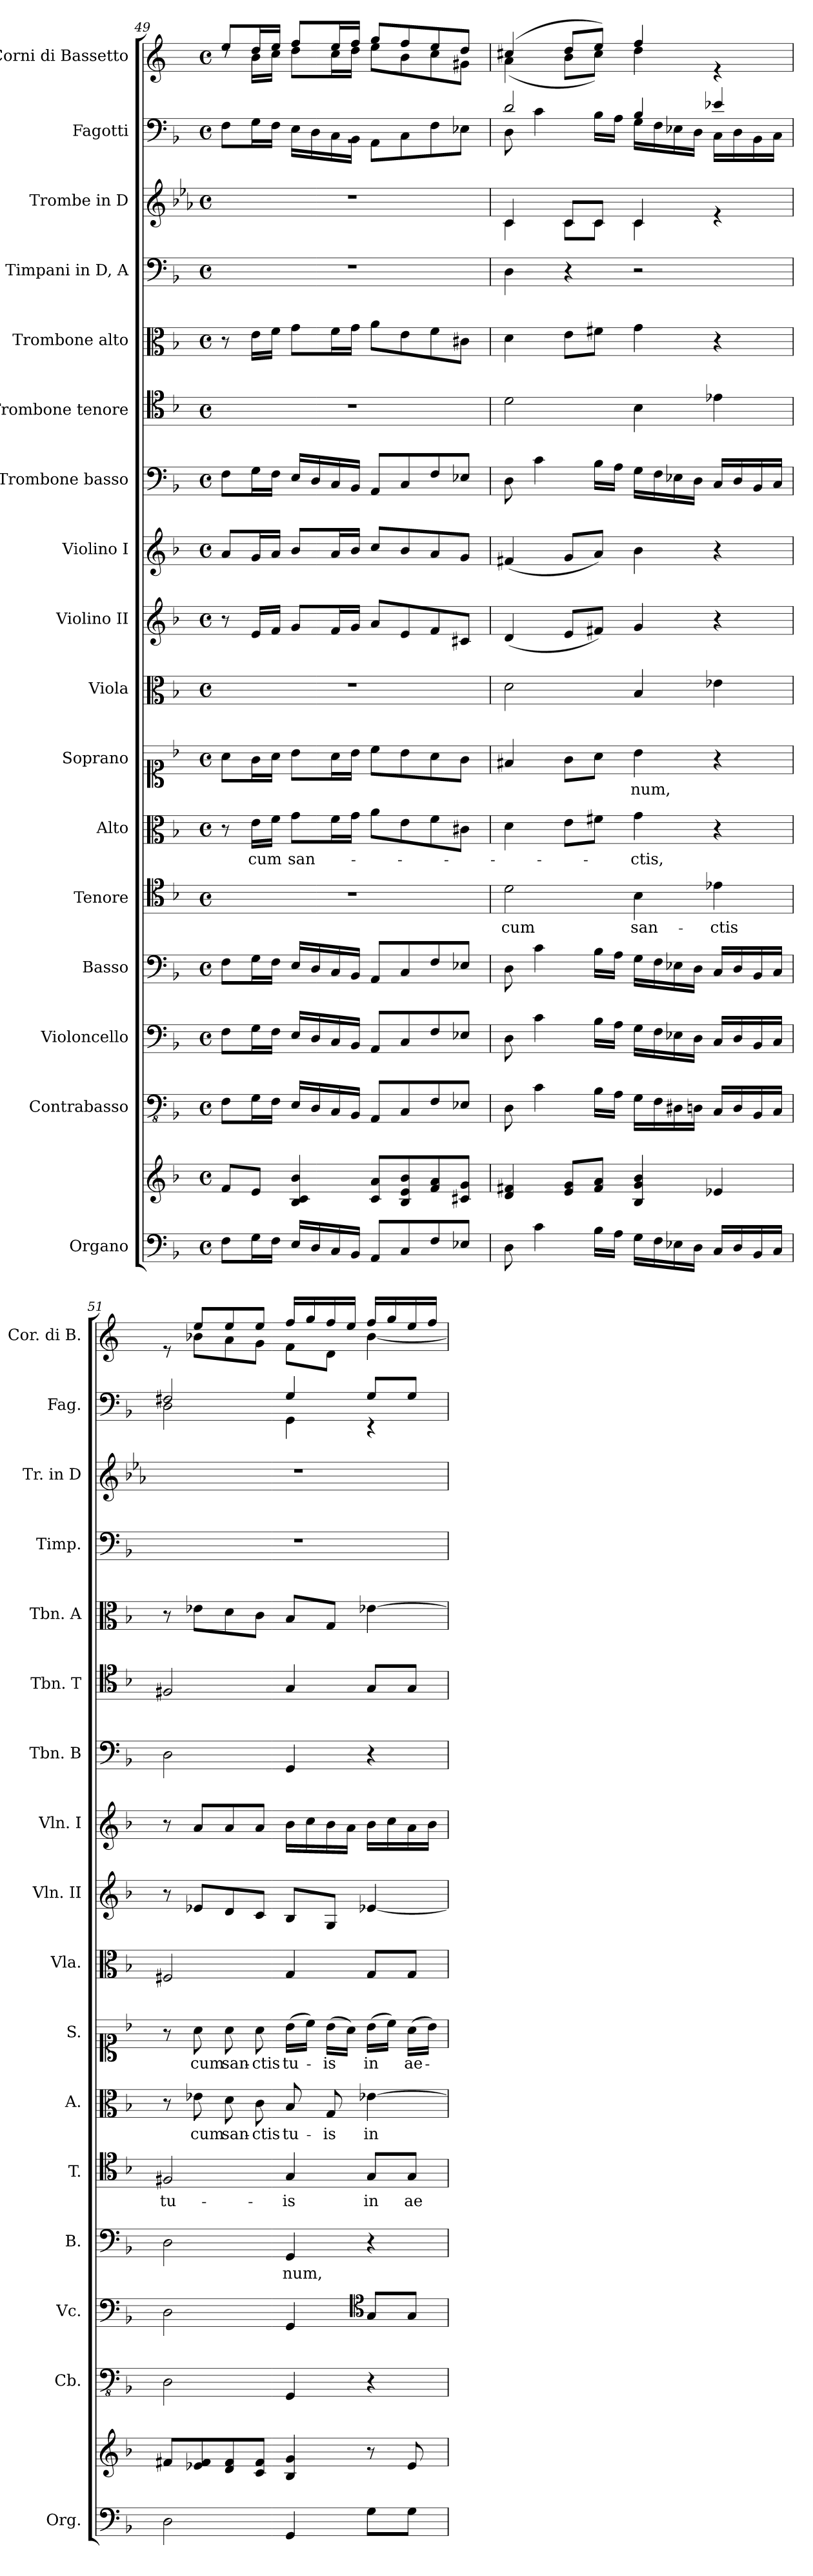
**kern	**kern	**kern	**kern	**kern	**text	**kern	**text	**kern	**text	**kern	**text	**kern	**kern	**kern	**kern	**kern	**kern	**kern	**kern	**kern	**kern
*part17	*part17	*part16	*part15	*part14	*part14	*part13	*part13	*part12	*part12	*part11	*part11	*part10	*part9	*part8	*part7	*part6	*part5	*part4	*part3	*part2	*part1
*staff18	*staff17	*staff16	*staff15	*staff14	*staff14	*staff13	*staff13	*staff12	*staff12	*staff11	*staff11	*staff10	*staff9	*staff8	*staff7	*staff6	*staff5	*staff4	*staff3	*staff2	*staff1
*I"Organo	*	*I"Contrabasso	*I"Violoncello	*I"Basso	*	*I"Tenore	*	*I"Alto	*	*I"Soprano	*	*I"Viola	*I"Violino II	*I"Violino I	*I"Trombone basso	*I"Trombone tenore	*I"Trombone alto	*I"Timpani in D, A	*I"Trombe in D	*I"Fagotti	*I"Corni di Bassetto
*I'Org.	*	*I'Cb.	*I'Vc.	*I'B.	*	*I'T.	*	*I'A.	*	*I'S.	*	*I'Vla.	*I'Vln. II	*I'Vln. I	*I'Tbn. B	*I'Tbn. T	*I'Tbn. A	*I'Timp.	*I'Tr. in D	*I'Fag.	*I'Cor. di B.
*clefF4	*clefG2	*clefFv4	*clefF4	*clefF4	*	*clefC4	*	*clefC3	*	*clefC1	*	*clefC3	*clefG2	*clefG2	*clefF4	*clefC4	*clefC3	*clefF4	*clefG2	*clefF4	*clefG2
*	*	*	*	*	*	*	*	*	*	*	*	*	*	*	*	*	*	*	*ITrd-1c-2	*	*ITrd4c7
*k[b-]	*k[b-]	*k[b-]	*k[b-]	*k[b-]	*	*k[b-]	*	*k[b-]	*	*k[b-]	*	*k[b-]	*k[b-]	*k[b-]	*k[b-]	*k[b-]	*k[b-]	*k[b-]	*k[b-]	*k[b-]	*k[b-]
*M4/4	*M4/4	*M4/4	*M4/4	*M4/4	*	*M4/4	*	*M4/4	*	*M4/4	*	*M4/4	*M4/4	*M4/4	*M4/4	*M4/4	*M4/4	*M4/4	*M4/4	*M4/4	*M4/4
*met(c)	*met(c)	*met(c)	*met(c)	*met(c)	*	*met(c)	*	*met(c)	*	*met(c)	*	*met(c)	*met(c)	*met(c)	*met(c)	*met(c)	*met(c)	*met(c)	*met(c)	*met(c)	*met(c)
=49	=49	=49	=49	=49	=49	=49	=49	=49	=49	=49	=49	=49	=49	=49	=49	=49	=49	=49	=49	=49	=49
*	*	*	*	*	*	*	*	*	*	*	*	*	*	*	*	*	*	*	*	*^	*^
8F\L	8f/L	8FF\L	8F\L	8F\L	.	1r	.	8r	.	8a\L	.	1r	8r	8a/L	8F\L	1r	8r	1r	1r	1rBB	8F\L	8a/L	8rdd
!	!	!	!	!	!	!	!	!	!LO:LY:b	!	!	!	!	!	!	!	!	!	!	!	!	!	!
16G\L	8e/J	16GG\L	16G\L	16G\L	.	.	.	16e\LL	cum	16g\L	.	.	16e/LL	16g/L	16G\L	.	16e\LL	.	.	.	16G\L	16g/L	16e\LL
16F\JJ	.	16FF\JJ	16F\JJ	16F\JJ	.	.	.	16f\JJ	.	16a\JJ	.	.	16f/JJ	16a/JJ	16F\JJ	.	16f\JJ	.	.	.	16F\JJ	16a/JJ	16f\JJ
!	!	!	!	!	!	!	!	!	!LO:LY:b	!	!	!	!	!	!	!	!	!	!	!	!	!	!
16E/LL	4B-/ 4c/ 4b-/	16EE/LL	16E/LL	16E/LL	.	.	.	8g\L	san-	8b-\L	.	.	8g/L	8b-/L	16E/LL	.	8g\L	.	.	.	16E\LL	8b-/L	8g\L
16D/	.	16DD/	16D/	16D/	.	.	.	.	.	.	.	.	.	.	16D/	.	.	.	.	.	16D\	.	.
16C/	.	16CC/	16C/	16C/	.	.	.	16f\L	.	16a\L	.	.	16f/L	16a/L	16C/	.	16f\L	.	.	.	16C\	16a/L	16f\L
16BB-/JJ	.	16BBB-/JJ	16BB-/JJ	16BB-/JJ	.	.	.	16g\JJ	.	16b-\JJ	.	.	16g/JJ	16b-/JJ	16BB-/JJ	.	16g\JJ	.	.	.	16BB-\JJ	16b-/JJ	16g\JJ
8AA/L	8c/ 8a/L	8AAA/L	8AA/L	8AA/L	.	.	.	8a\L	.	8cc\L	.	.	8a/L	8cc/L	8AA/L	.	8a\L	.	.	.	8AA\L	8cc/L	8a\L
8C/	8B-/ 8e/ 8b-/	8CC/	8C/	8C/	.	.	.	8e\	.	8b-\	.	.	8e/	8b-/	8C/	.	8e\	.	.	.	8C\	8b-/	8e\
8F/	8f/ 8a/	8FF/	8F/	8F/	.	.	.	8f\	.	8a\	.	.	8f/	8a/	8F/	.	8f\	.	.	.	8F\	8a/	8f\
8E-X/J	8c#X/ 8g/J	8EE-X/J	8E-X/J	8E-X/J	.	.	.	8c#X\J	.	8g\J	.	.	8c#X/J	8g/J	8E-X/J	.	8c#X\J	.	.	.	8E-X\J	8g/J	8c#X\J
=50	=50	=50	=50	=50	=50	=50	=50	=50	=50	=50	=50	=50	=50	=50	=50	=50	=50	=50	=50	=50	=50	=50	=50
!	!	!	!	!	!	!	!LO:LY:b	!	!	!	!	!	!	!	!	!	!	!	!	!	!	!	!
*	*	*	*	*	*	*	*	*	*	*	*	*	*	*	*	*	*	*	*^	*	*	*	*
8D\	4d/ 4f#X/	8DD\	8D\	8D\	.	2d\	cum	4d\	.	4f#X/	.	2d\	(<4d/	(<4f#X/	8D\	2d\	4d\	4D\	4d/	4d\	2d/	8D\	(>4f#X/	(<4d\
4c\	.	4C\	4c\	4c\	.	.	.	.	.	.	.	.	.	.	4c\	.	.	.	.	.	.	4c\	.	.
.	8e/ 8g/L	.	.	.	.	.	.	8e\L	.	8g\L	.	.	8e/L	8g/L	.	.	8e\L	4r	8d/L	8d\L	.	.	8g/L	8e\L
16B-\LL	8f#/ 8a/J	16BB-\LL	16B-\LL	16B-\LL	.	.	.	8f#X\J	.	8a\J	.	.	8f#X/J)	8a/J)	16B-\LL	.	8f#X\J	.	8d/J	8d\J	.	16B-\LL	8a/J)	8f#\J)
16A\JJ	.	16AA\JJ	16A\JJ	16A\JJ	.	.	.	.	.	.	.	.	.	.	16A\JJ	.	.	.	.	.	.	16A\JJ	.	.
!	!	!	!	!	!	!	!LO:LY:b	!	!LO:LY:b	!	!LO:LY:b	!	!	!	!	!	!	!	!	!	!	!	!	!
16G\LL	4B-/ 4g/ 4b-/	16GG\LL	16G\LL	16G\LL	.	4B-\	san-	4g\	-ctis,	4b-\	-num,	4B-/	4g/	4b-\	16G\LL	4B-\	4g\	2r	4d/	4d\	4B-/	16G\LL	4b-/	4g\
16F\	.	16FF\	16F\	16F\	.	.	.	.	.	.	.	.	.	.	16F\	.	.	.	.	.	.	16F\	.	.
16E-X\	.	16DD#X\	16E-X\	16E-X\	.	.	.	.	.	.	.	.	.	.	16E-X\	.	.	.	.	.	.	16E-X\	.	.
16D\JJ	.	16DDn\JJ	16D\JJ	16D\JJ	.	.	.	.	.	.	.	.	.	.	16D\JJ	.	.	.	.	.	.	16D\JJ	.	.
!	!	!	!	!	!	!	!LO:LY:b	!	!	!	!	!	!	!	!	!	!	!	!	!	!	!	!	!
16C/LL	4e-X/	16CC/LL	16C/LL	16C/LL	.	4e-X\	-ctis	4r	.	4r	.	4e-X\	4r	4r	16C/LL	4e-X\	4r	.	4re	4ryy	4e-X/	16C\LL	4re	4ryy
16D/	.	16DD/	16D/	16D/	.	.	.	.	.	.	.	.	.	.	16D/	.	.	.	.	.	.	16D\	.	.
16BB-/	.	16BBB-/	16BB-/	16BB-/	.	.	.	.	.	.	.	.	.	.	16BB-/	.	.	.	.	.	.	16BB-\	.	.
16C/JJ	.	16CC/JJ	16C/JJ	16C/JJ	.	.	.	.	.	.	.	.	.	.	16C/JJ	.	.	.	.	.	.	16C\JJ	.	.
*	*	*	*	*	*	*	*	*	*	*	*	*	*	*	*	*	*	*	*v	*v	*	*	*	*
!!LO:PB:g=z	!!
=51	=51	=51	=51	=51	=51	=51	=51	=51	=51	=51	=51	=51	=51	=51	=51	=51	=51	=51	=51	=51	=51	=51	=51
!	!	!	!	!	!	!	!LO:LY:b	!	!	!	!	!	!	!	!	!	!	!	!	!	!	!	!
2D\	8f#X/L	2DD\	2D\	2D\	.	2F#X/	tu-	8r	.	8r	.	2F#X/	8r	8r	2D\	2F#X/	8r	1r	1r	2F#X/	2D\	8re	8ryy
!	!	!	!	!	!	!	!	!	!LO:LY:b	!	!LO:LY:b	!	!	!	!	!	!	!	!	!	!	!	!
.	8e-X/ 8f#/	.	.	.	.	.	.	8e-X\	cum	8a\	cum	.	8e-X/L	8a/L	.	.	8e-X\L	.	.	.	.	8a/L	8e-X\L
!	!	!	!	!	!	!	!	!	!LO:LY:b	!	!LO:LY:b	!	!	!	!	!	!	!	!	!	!	!	!
.	8d/ 8f#/	.	.	.	.	.	.	8d\	san-	8a\	san-	.	8d/	8a/	.	.	8d\	.	.	.	.	8a/	8d\
!	!	!	!	!	!	!	!	!	!LO:LY:b	!	!LO:LY:b	!	!	!	!	!	!	!	!	!	!	!	!
.	8c/ 8f#/J	.	.	.	.	.	.	8c\	-ctis	8a\	-ctis	.	8c/J	8a/J	.	.	8c\J	.	.	.	.	8a/J	8c\J
!	!	!	!	!	!LO:LY:b	!	!LO:LY:b	!	!LO:LY:b	!	!LO:LY:b	!	!	!	!	!	!	!	!	!	!	!	!
4GG/	4B-/ 4g/	4GGG/	4GG/	4GG/	-num,	4G/	-is	8B-/	tu-	(>16b-\LL	tu-	4G/	8B-/L	16b-\LL	4GG/	4G/	8B-/L	.	.	4G/	4GG\	16b-/LL	8B-\L
.	.	.	.	.	.	.	.	.	.	16cc\JJ)	.	.	.	16cc\	.	.	.	.	.	.	.	16cc/	.
!	!	!	!	!	!	!	!	!	!LO:LY:b	!	!LO:LY:b	!	!	!	!	!	!	!	!	!	!	!	!
.	.	.	.	.	.	.	.	8G/	-is	(>16b-\LL	-is	.	8G/J	16b-\	.	.	8G/J	.	.	.	.	16b-/	8G\J
.	.	.	.	.	.	.	.	.	.	16a\JJ)	.	.	.	16a\JJ	.	.	.	.	.	.	.	16a/JJ	.
*	*	*	*clefC4	*	*	*	*	*	*	*	*	*	*	*	*	*	*	*	*	*	*	*	*
!	!	!	!	!	!	!	!LO:LY:b	!	!LO:LY:b	!	!LO:LY:b	!	!	!	!	!	!	!	!	!	!	!	!
8G\L	8r	4r	8G/L	4r	.	8G/L	in	[4e-X\	in	(>16b-\LL	in	8G/L	[4e-X/	16b-\LL	4r	8G/L	[4e-X\	.	.	8G/L	4r	16b-/LL	[4e-\
.	.	.	.	.	.	.	.	.	.	16cc\JJ)	.	.	.	16cc\	.	.	.	.	.	.	.	16cc/	.
!	!	!	!	!	!	!	!LO:LY:b	!	!	!	!LO:LY:b	!	!	!	!	!	!	!	!	!	!	!	!
8G\J	8e-/	.	8G/J	.	.	8G/J	ae-	.	.	(>16a\LL	ae-	8G/J	.	16a\	.	8G/J	.	.	.	8G/J	.	16a/	.
.	.	.	.	.	.	.	.	.	.	16b-\JJ)	.	.	.	16b-\JJ	.	.	.	.	.	.	.	16b-/JJ	.
*	*	*	*	*	*	*	*	*	*	*	*	*	*	*	*	*	*	*	*	*v	*v	*	*
*	*	*	*	*	*	*	*	*	*	*	*	*	*	*	*	*	*	*	*	*	*v	*v
=	=	=	=	=	=	=	=	=	=	=	=	=	=	=	=	=	=	=	=	=	=
*-	*-	*-	*-	*-	*-	*-	*-	*-	*-	*-	*-	*-	*-	*-	*-	*-	*-	*-	*-	*-	*-
